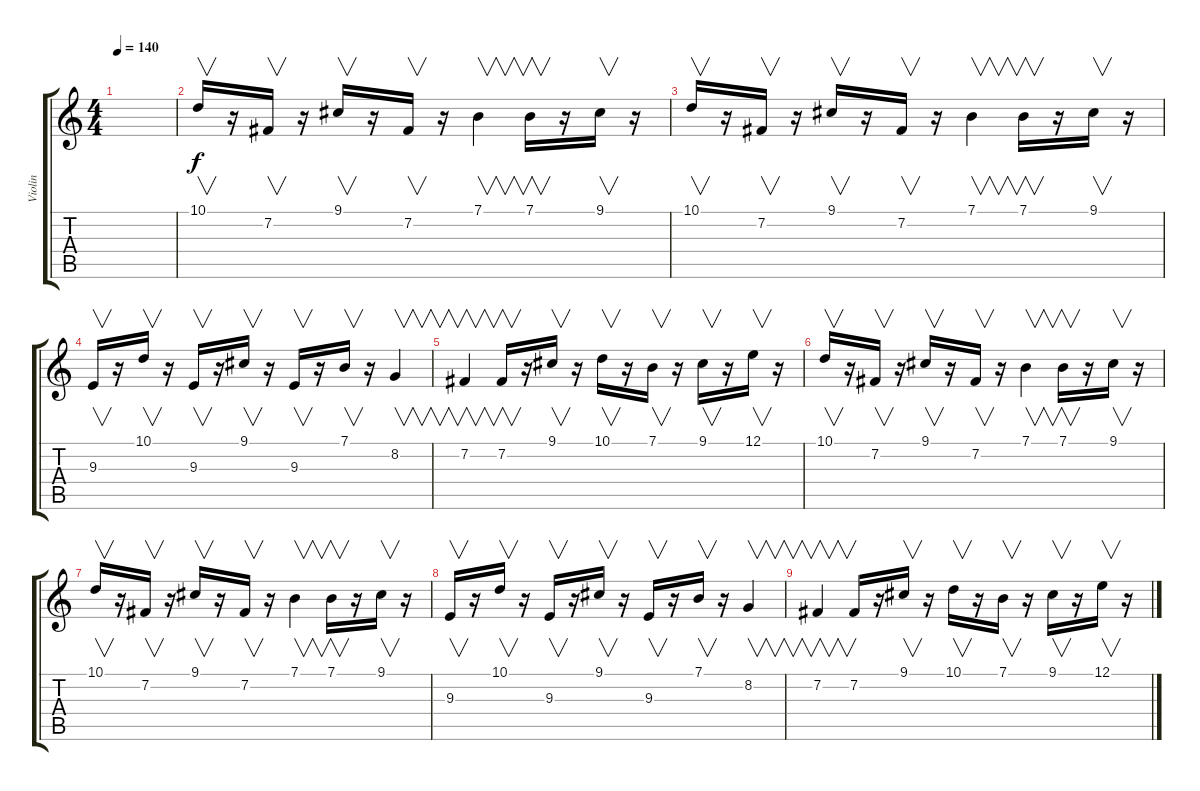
\track ("Violin" "Violin") {instrument violin}
\staff {score tabs}
\tuning (E4 B3 G3 D3 A2 E2) {hide}
\ts (4 4)
\tempo 140
\clef g2
\ks c
|
10.1.16{v} r.16 7.2.16{v} r.16 9.1.16{v} r.16 7.2.16{v} r.16 7.1.4{v} 7.1.16{v} r.16 9.1.16{v} r.16 |
10.1.16{v} r.16 7.2.16{v} r.16 9.1.16{v} r.16 7.2.16{v} r.16 7.1.4{v} 7.1.16{v} r.16 9.1.16{v} r.16 |
9.3.16{v} r.16 10.1.16{v} r.16 9.3.16{v} r.16 9.1.16{v} r.16 9.3.16{v} r.16 7.1.16{v} r.16 8.2.4{v} |
7.2.4{v} 7.2.16{v} r.16 9.1.16{v} r.16 10.1.16{v} r.16 7.1.16{v} r.16 9.1.16{v} r.16 12.1.16{v} r.16 |
10.1.16{v} r.16 7.2.16{v} r.16 9.1.16{v} r.16 7.2.16{v} r.16 7.1.4{v} 7.1.16{v} r.16 9.1.16{v} r.16 |
10.1.16{v} r.16 7.2.16{v} r.16 9.1.16{v} r.16 7.2.16{v} r.16 7.1.4{v} 7.1.16{v} r.16 9.1.16{v} r.16 |
9.3.16{v} r.16 10.1.16{v} r.16 9.3.16{v} r.16 9.1.16{v} r.16 9.3.16{v} r.16 7.1.16{v} r.16 8.2.4{v} |
7.2.4{v} 7.2.16{v} r.16 9.1.16{v} r.16 10.1.16{v} r.16 7.1.16{v} r.16 9.1.16{v} r.16 12.1.16{v} r.16
